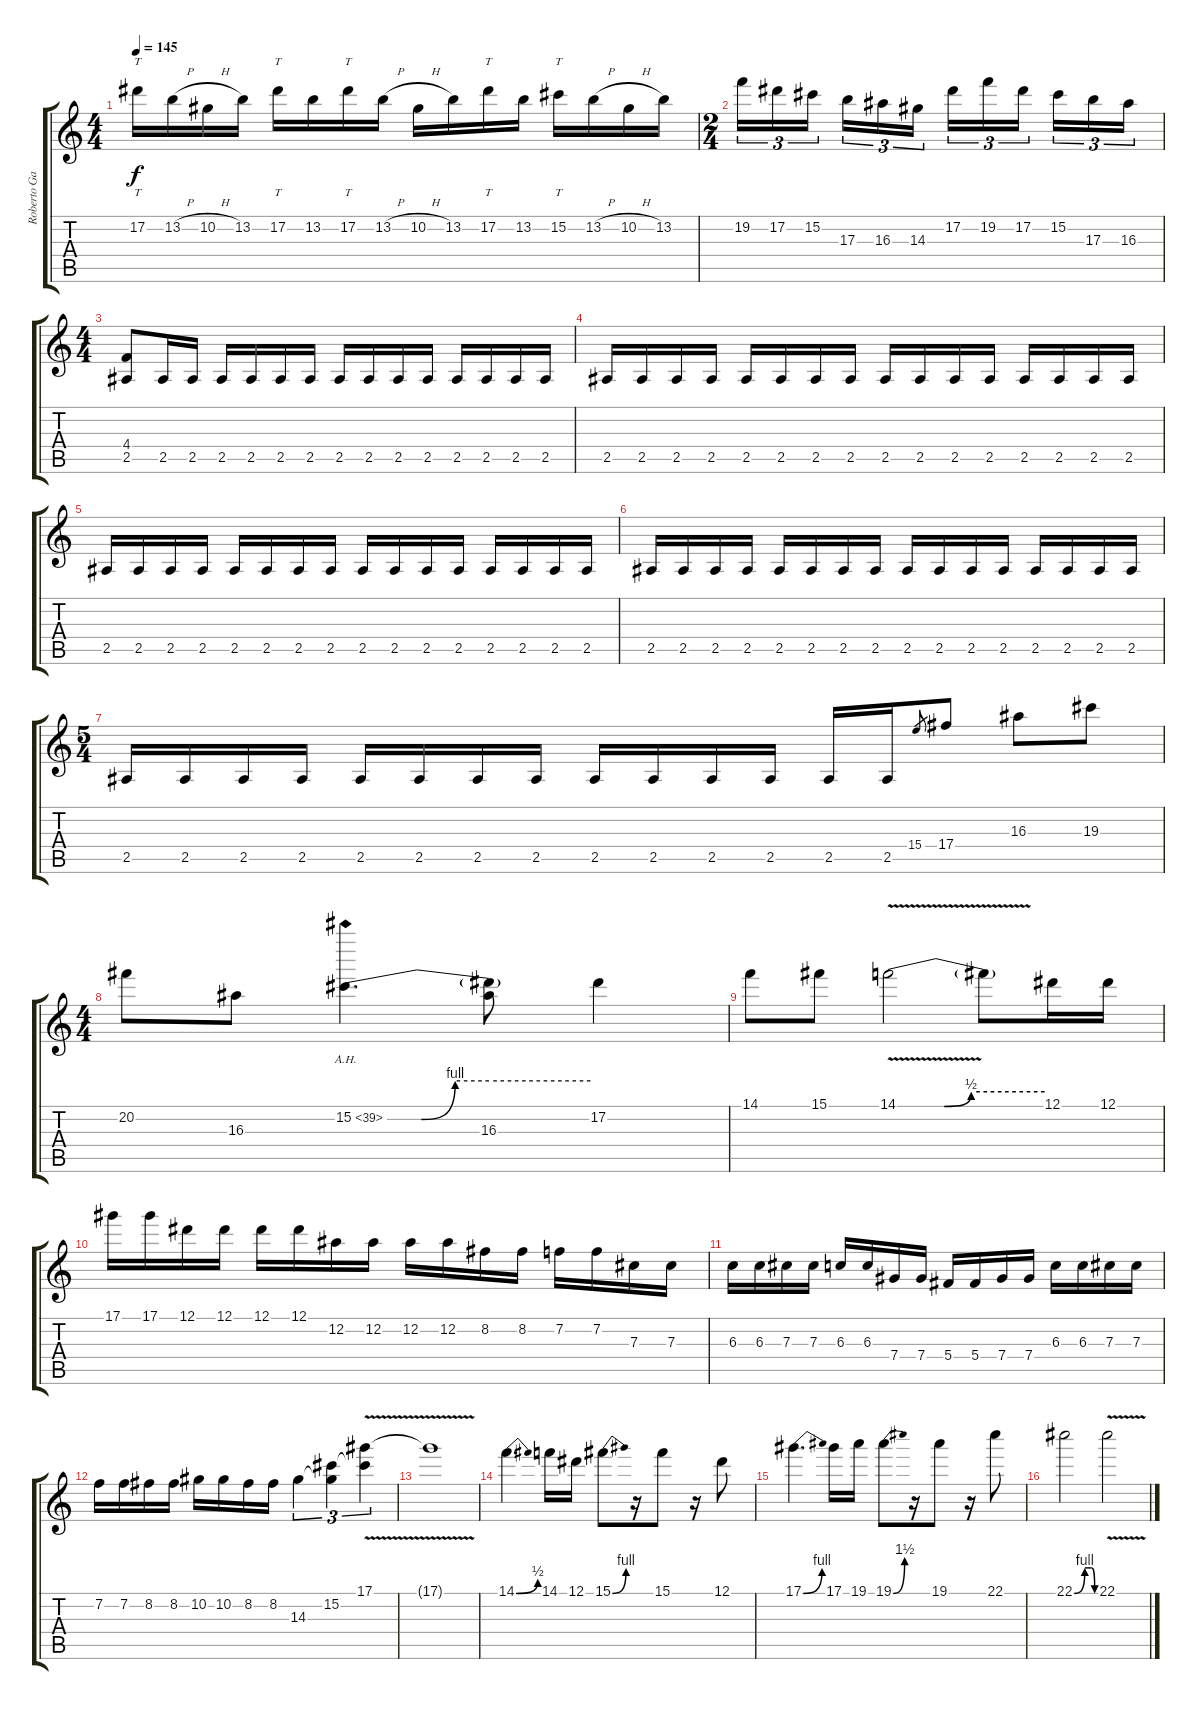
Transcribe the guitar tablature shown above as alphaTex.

\track ("Roberto García" "Roberto Ga") {instrument distortionguitar}
\staff {score tabs}
\tuning (Eb4 Bb3 Gb3 Db3 Ab2 Eb2) {hide}
\ts (4 4)
\tempo 145
\clef g2
\ks c
17.2.16{tt dy f} 13.2{h}.16 10.2{h}.16 13.2.16 17.2.16{tt} 13.2.16 17.2.16{tt} 13.2{h}.16 10.2{h}.16 13.2.16 17.2.16{tt} 13.2.16 15.2.16{tt} 13.2{h}.16 10.2{h}.16 13.2.16 |
\ts (2 4)
19.2.16{tu (3 2)} 17.2.16{tu (3 2)} 15.2.16{tu (3 2) beam splitsecondary} 17.3.16{tu (3 2)} 16.3.16{tu (3 2)} 14.3.16{tu (3 2)} 17.2.16{tu (3 2)} 19.2.16{tu (3 2)} 17.2.16{tu (3 2) beam splitsecondary} 15.2.16{tu (3 2)} 17.3.16{tu (3 2)} 16.3.16{tu (3 2)} |
\ts (4 4)
(4.4 2.5).8 2.5.16 2.5.16 2.5.16 2.5.16 2.5.16 2.5.16 2.5.16 2.5.16 2.5.16 2.5.16 2.5.16 2.5.16 2.5.16 2.5.16 |
2.5.16 2.5.16 2.5.16 2.5.16 2.5.16 2.5.16 2.5.16 2.5.16 2.5.16 2.5.16 2.5.16 2.5.16 2.5.16 2.5.16 2.5.16 2.5.16 |
2.5.16 2.5.16 2.5.16 2.5.16 2.5.16 2.5.16 2.5.16 2.5.16 2.5.16 2.5.16 2.5.16 2.5.16 2.5.16 2.5.16 2.5.16 2.5.16 |
2.5.16 2.5.16 2.5.16 2.5.16 2.5.16 2.5.16 2.5.16 2.5.16 2.5.16 2.5.16 2.5.16 2.5.16 2.5.16 2.5.16 2.5.16 2.5.16 |
\ts (5 4)
2.5.16 2.5.16 2.5.16 2.5.16 2.5.16 2.5.16 2.5.16 2.5.16 2.5.16 2.5.16 2.5.16 2.5.16 2.5.16 2.5.16 15.4.8{gr} 17.4.8 16.3.8 19.3.8 |
\ts (4 4)
20.2.8 16.3.8 15.2{be (custom 0 0 10 0 20 4 30 4 60 4) ah 24}.4{d} (15.2{t} 16.3).8 17.2.4 |
14.1.8 15.1.8 14.1{be (custom 0 0 5 0 10 0 14 0 19 0 30 2 60 2) v}.2 14.1{t}.8 12.1.16 12.1.16 |
17.1.16 17.1.16 12.1.16 12.1.16 12.1.16 12.1.16 12.2.16 12.2.16 12.2.16 12.2.16 8.2.16 8.2.16 7.2.16 7.2.16 7.3.16 7.3.16 |
6.3.16 6.3.16 7.3.16 7.3.16 6.3.16 6.3.16 7.4.16 7.4.16 5.4.16 5.4.16 7.4.16 7.4.16 6.3.16 6.3.16 7.3.16 7.3.16 |
7.2.16 7.2.16 8.2.16 8.2.16 10.2.16 10.2.16 8.2.16 8.2.16 14.3.4{tu (3 2)} (15.2 14.3{t}).4{tu (3 2)} (17.1{v} 15.2{t}).4{tu (3 2)} |
17.1{t}.1 |
14.1{be (bend 0 0 60 2)}.4{d} 14.1.16 12.1.16 15.1{be (bend 0 0 60 4)}.8 r.16 15.1.8 r.16 12.1.8 |
17.1{be (bend 0 0 60 4)}.4{d} 17.1.16 19.1.16 19.1{be (bend 0 0 60 6)}.8 r.16 19.1.8 r.16 22.1.8 |
22.1{be (custom 0 0 30 4 49 4 58 0 60 0)}.2 22.1{v}.2
